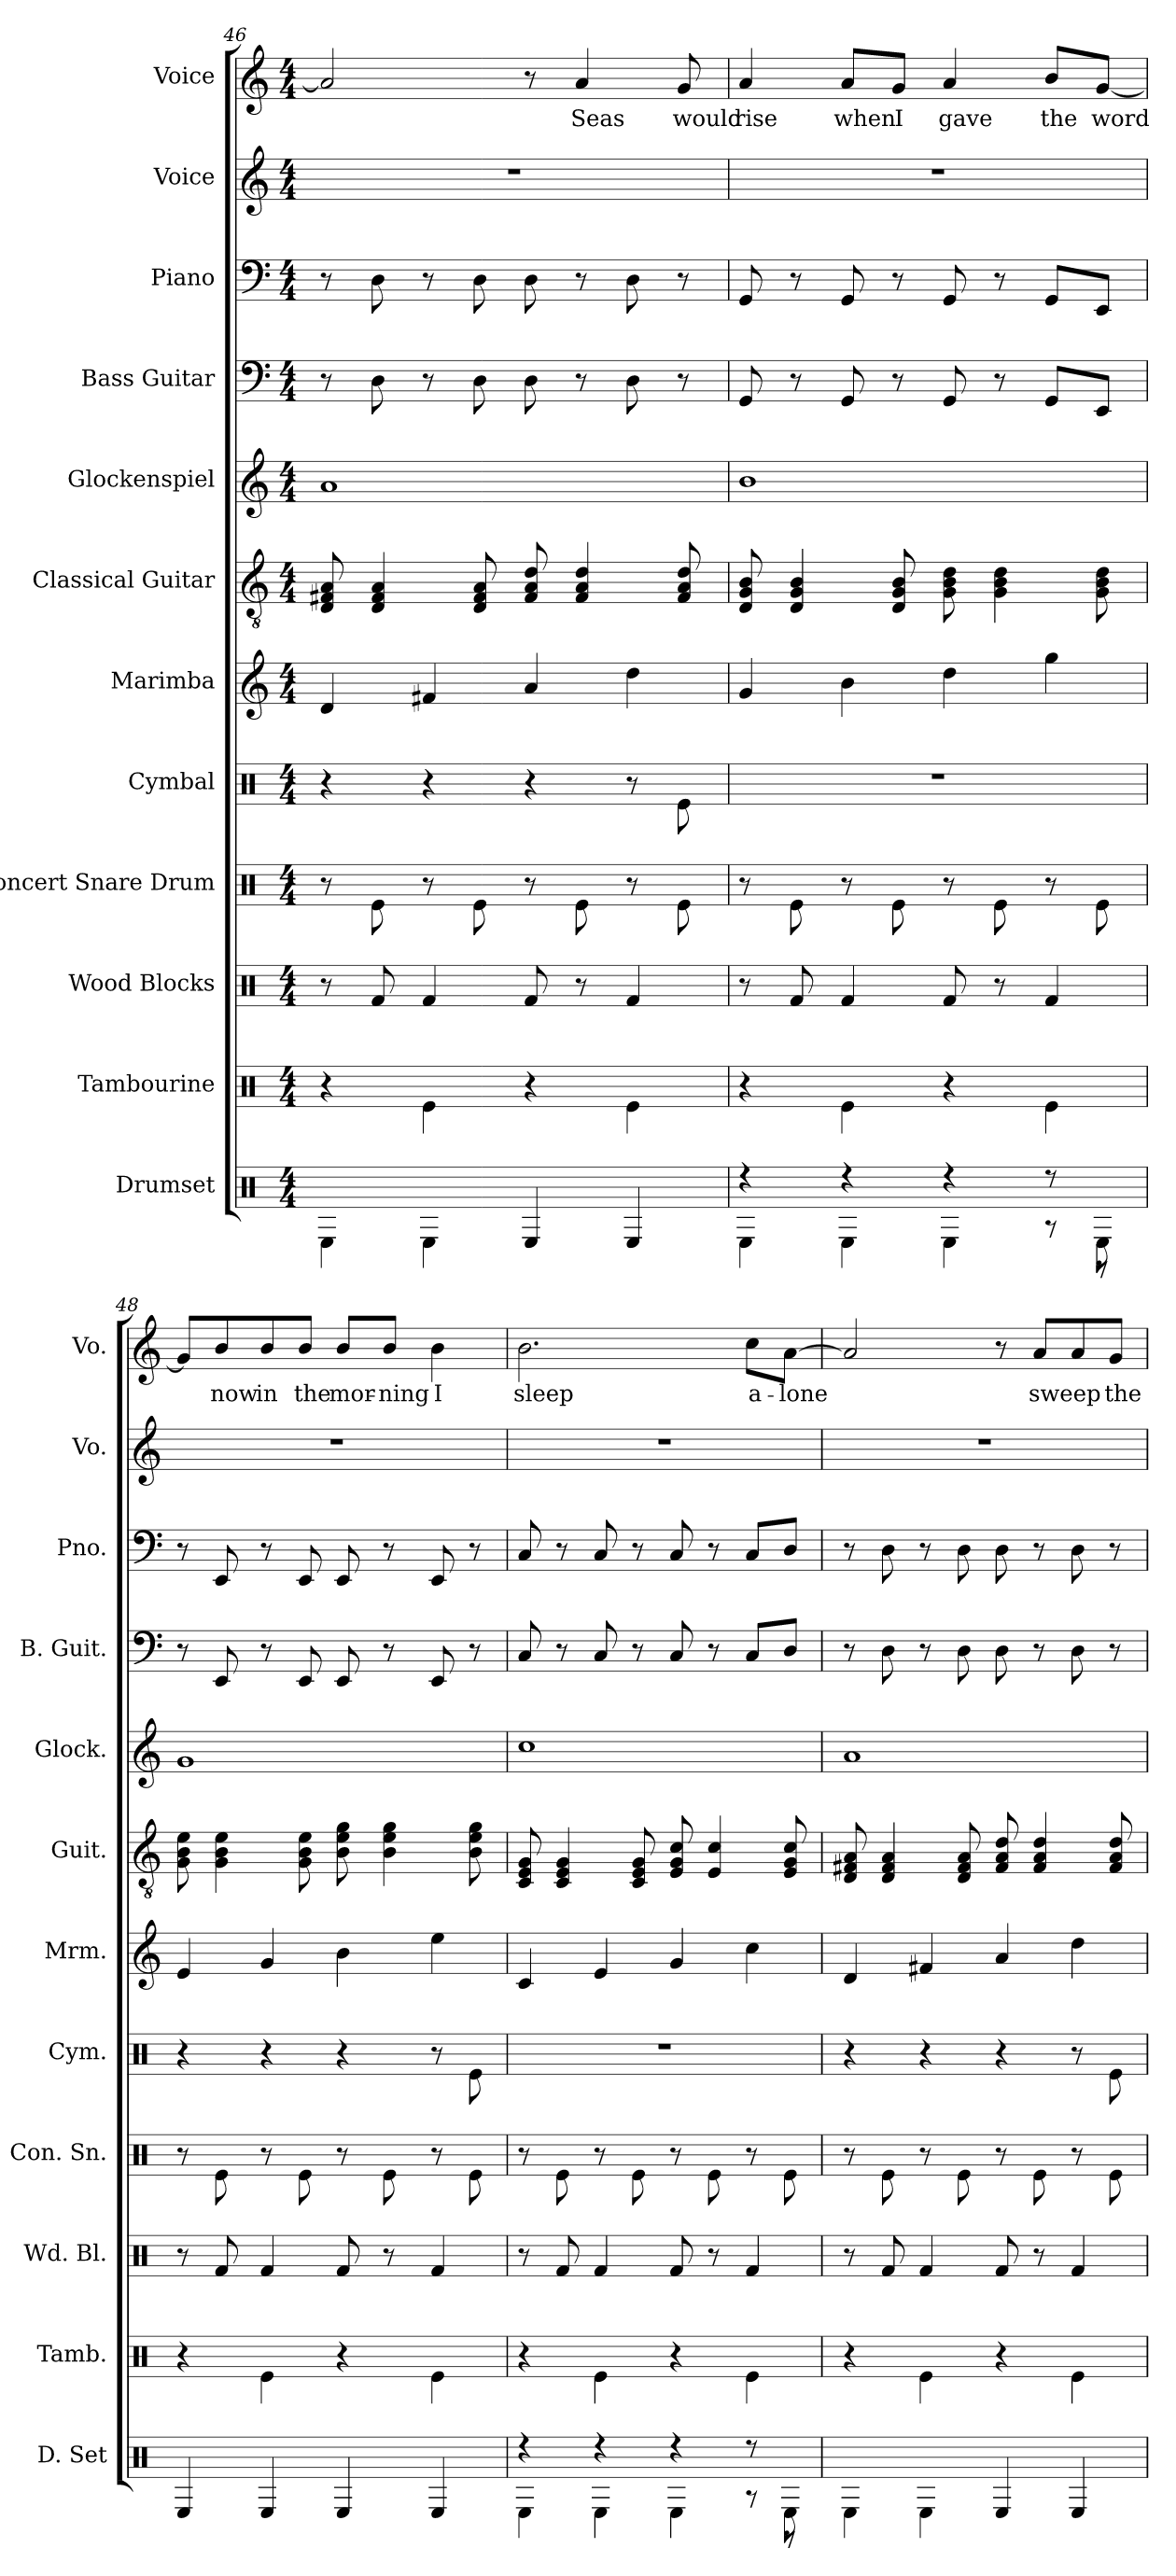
**kern	**kern	**kern	**kern	**kern	**kern	**kern	**kern	**kern	**kern	**kern	**kern	**text
*part12	*part11	*part10	*part9	*part8	*part7	*part6	*part5	*part4	*part3	*part2	*part1	*part1
*staff12	*staff11	*staff10	*staff9	*staff8	*staff7	*staff6	*staff5	*staff4	*staff3	*staff2	*staff1	*staff1
*I"Drumset	*I"Tambourine	*I"Wood Blocks	*I"Concert Snare Drum	*I"Cymbal	*I"Marimba	*I"Classical Guitar	*I"Glockenspiel	*I"Bass Guitar	*I"Piano	*I"Voice	*I"Voice	*
*I'D. Set	*I'Tamb.	*I'Wd. Bl.	*I'Con. Sn.	*I'Cym.	*I'Mrm.	*I'Guit.	*I'Glock.	*I'B. Guit.	*I'Pno.	*I'Vo.	*I'Vo.	*
!!LO:PB:g=z
*clefX	*clefX	*clefX	*clefX	*clefX	*clefG2	*clefGv2	*clefG2	*clefF4	*clefF4	*clefG2	*clefG2	*
*	*	*	*	*	*	*	*ITrd-14c-24	*ITrd7c12	*	*	*	*
*k[]	*k[]	*k[]	*k[]	*k[]	*k[]	*k[]	*k[]	*k[]	*k[]	*k[]	*k[]	*
*M4/4	*M4/4	*M4/4	*M4/4	*M4/4	*M4/4	*M4/4	*M4/4	*M4/4	*M4/4	*M4/4	*M4/4	*
=46	=46	=46	=46	=46	=46	=46	=46	=46	=46	=46	=46	=46
4RE\	4r	8r	8r	4r	4d/	8D/ 8F#X/ 8A/	1aaa	8r	8r	1r	2a/]	.
.	.	8Rf/	8Re\	.	.	4D/ 4F#/ 4A/	.	8DD\	8D\	.	.	.
4RE\	4Re\	4Rf/	8r	4r	4f#X/	.	.	8r	8r	.	.	.
.	.	.	8Re\	.	.	8D/ 8F#/ 8A/	.	8DD\	8D\	.	.	.
4RE/	4r	8Rf/	8r	4r	4a/	8F#/ 8A/ 8d/	.	8DD\	8D\	.	8r	.
!	!	!	!	!	!	!	!	!	!	!	!	!LO:LY:b
.	.	8r	8Re\	.	.	4F#/ 4A/ 4d/	.	8r	8r	.	4a/	Seas
4RE/	4Re\	4Rf/	8r	8r	4dd\	.	.	8DD\	8D\	.	.	.
!	!	!	!	!	!	!	!	!	!	!	!	!LO:LY:b
.	.	.	8Re\	8Re\	.	8F#/ 8A/ 8d/	.	8r	8r	.	8g/	would
=47	=47	=47	=47	=47	=47	=47	=47	=47	=47	=47	=47	=47
*^	*	*	*	*	*	*	*	*	*	*	*	*
!	!	!	!	!	!	!	!	!	!	!	!	!	!LO:LY:b
4r	4RE\	4r	8r	8r	1r	4g/	8D/ 8G/ 8B/	1bbb	8GGG/	8GG/	1r	4a/	rise
.	.	.	8Rf/	8Re\	.	.	4D/ 4G/ 4B/	.	8r	8r	.	.	.
!	!	!	!	!	!	!	!	!	!	!	!	!	!LO:LY:b
4r	4RE\	4Re\	4Rf/	8r	.	4b\	.	.	8GGG/	8GG/	.	8a/L	when
!	!	!	!	!	!	!	!	!	!	!	!	!	!LO:LY:b
.	.	.	.	8Re\	.	.	8D/ 8G/ 8B/	.	8r	8r	.	8g/J	I
!	!	!	!	!	!	!	!	!	!	!	!	!	!LO:LY:b
4r	4RE\	4r	8Rf/	8r	.	4dd\	8G\ 8B\ 8d\	.	8GGG/	8GG/	.	4a/	gave
.	.	.	8r	8Re\	.	.	4G\ 4B\ 4d\	.	8r	8r	.	.	.
!	!	!	!	!	!	!	!	!	!	!	!	!	!LO:LY:b
8r	8r	4Re\	4Rf/	8r	.	4gg\	.	.	8GGG/L	8GG/L	.	8b/L	the
!	!	!	!	!	!	!	!	!	!	!	!	!	!LO:LY:b
8REi\	8r	.	.	8Re\	.	.	8G\ 8B\ 8d\	.	8EEE/J	8EE/J	.	[8g/J	word
*v	*v	*	*	*	*	*	*	*	*	*	*	*	*
=48	=48	=48	=48	=48	=48	=48	=48	=48	=48	=48	=48	=48
4RE/	4r	8r	8r	4r	4e/	8G\ 8B\ 8e\	1ggg	8r	8r	1r	8g/L]	.
!	!	!	!	!	!	!	!	!	!	!	!	!LO:LY:b
.	.	8Rf/	8Re\	.	.	4G\ 4B\ 4e\	.	8EEE/	8EE/	.	8b/	now
!	!	!	!	!	!	!	!	!	!	!	!	!LO:LY:b
4RE/	4Re\	4Rf/	8r	4r	4g/	.	.	8r	8r	.	8b/	in
!	!	!	!	!	!	!	!	!	!	!	!	!LO:LY:b
.	.	.	8Re\	.	.	8G\ 8B\ 8e\	.	8EEE/	8EE/	.	8b/J	the
!	!	!	!	!	!	!	!	!	!	!	!	!LO:LY:b
4RE/	4r	8Rf/	8r	4r	4b\	8B\ 8e\ 8g\	.	8EEE/	8EE/	.	8b/L	mor-
!	!	!	!	!	!	!	!	!	!	!	!	!LO:LY:b
.	.	8r	8Re\	.	.	4B\ 4e\ 4g\	.	8r	8r	.	8b/J	-ning
!	!	!	!	!	!	!	!	!	!	!	!	!LO:LY:b
4RE/	4Re\	4Rf/	8r	8r	4ee\	.	.	8EEE/	8EE/	.	4b\	I
.	.	.	8Re\	8Re\	.	8B\ 8e\ 8g\	.	8r	8r	.	.	.
!!LO:PB:g=z
=49	=49	=49	=49	=49	=49	=49	=49	=49	=49	=49	=49	=49
*^	*	*	*	*	*	*	*	*	*	*	*	*
!	!	!	!	!	!	!	!	!	!	!	!	!	!LO:LY:b
4r	4RE\	4r	8r	8r	1r	4c/	8C/ 8E/ 8G/	1cccc	8CC/	8C/	1r	2.b\	sleep
.	.	.	8Rf/	8Re\	.	.	4C/ 4E/ 4G/	.	8r	8r	.	.	.
4r	4RE\	4Re\	4Rf/	8r	.	4e/	.	.	8CC/	8C/	.	.	.
.	.	.	.	8Re\	.	.	8C/ 8E/ 8G/	.	8r	8r	.	.	.
4r	4RE\	4r	8Rf/	8r	.	4g/	8E/ 8G/ 8c/	.	8CC/	8C/	.	.	.
.	.	.	8r	8Re\	.	.	4E/ 4c/	.	8r	8r	.	.	.
!	!	!	!	!	!	!	!	!	!	!	!	!	!LO:LY:b
8r	8r	4Re\	4Rf/	8r	.	4cc\	.	.	8CC/L	8C/L	.	8cc\L	a-
!	!	!	!	!	!	!	!	!	!	!	!	!	!LO:LY:b
8REi\	8r	.	.	8Re\	.	.	8E/ 8G/ 8c/	.	8DD/J	8D/J	.	[8a\J	-lone
*v	*v	*	*	*	*	*	*	*	*	*	*	*	*
=50	=50	=50	=50	=50	=50	=50	=50	=50	=50	=50	=50	=50
4RE\	4r	8r	8r	4r	4d/	8D/ 8F#X/ 8A/	1aaa	8r	8r	1r	2a/]	.
.	.	8Rf/	8Re\	.	.	4D/ 4F#/ 4A/	.	8DD\	8D\	.	.	.
4RE\	4Re\	4Rf/	8r	4r	4f#X/	.	.	8r	8r	.	.	.
.	.	.	8Re\	.	.	8D/ 8F#/ 8A/	.	8DD\	8D\	.	.	.
4RE/	4r	8Rf/	8r	4r	4a/	8F#/ 8A/ 8d/	.	8DD\	8D\	.	8r	.
!	!	!	!	!	!	!	!	!	!	!	!	!LO:LY:b
.	.	8r	8Re\	.	.	4F#/ 4A/ 4d/	.	8r	8r	.	8a/L	sweep
4RE/	4Re\	4Rf/	8r	8r	4dd\	.	.	8DD\	8D\	.	8a/	.
!	!	!	!	!	!	!	!	!	!	!	!	!LO:LY:b
.	.	.	8Re\	8Re\	.	8F#/ 8A/ 8d/	.	8r	8r	.	8g/J	the
=	=	=	=	=	=	=	=	=	=	=	=	=
*-	*-	*-	*-	*-	*-	*-	*-	*-	*-	*-	*-	*-
